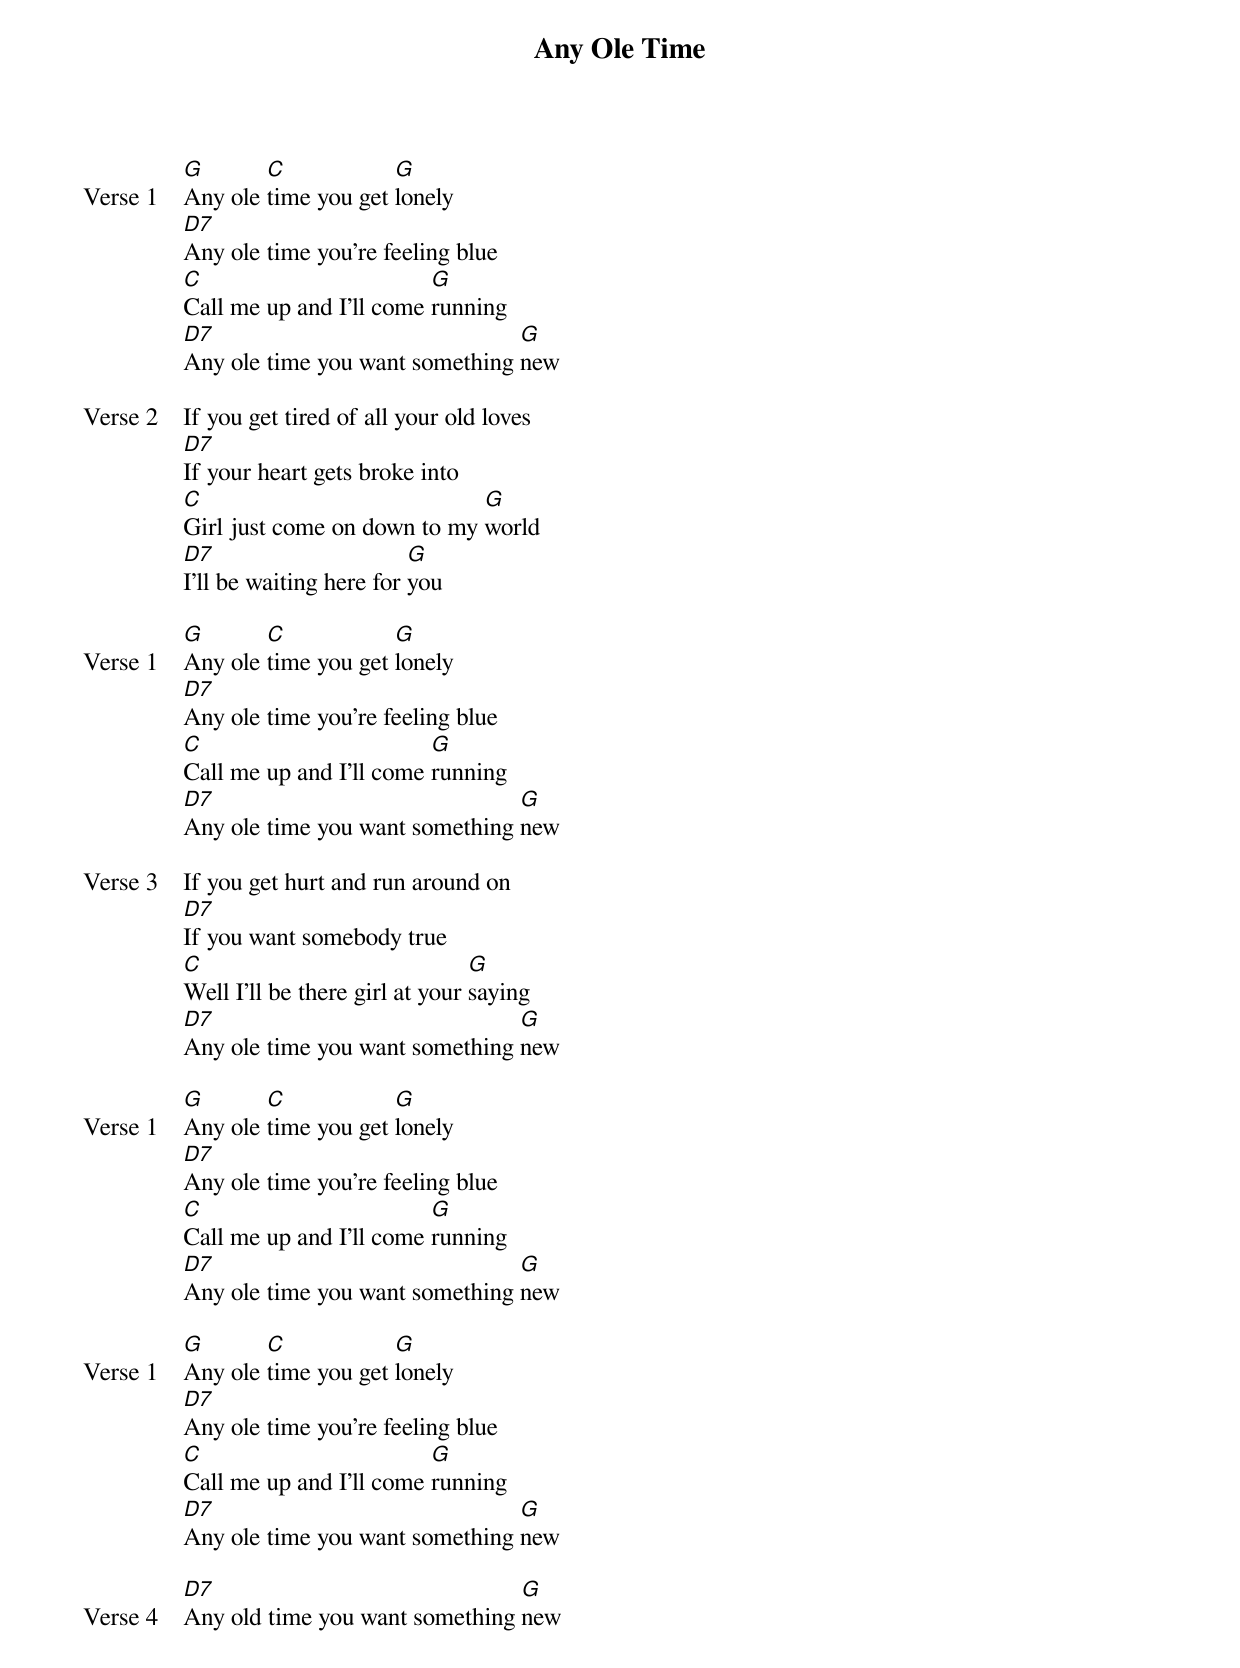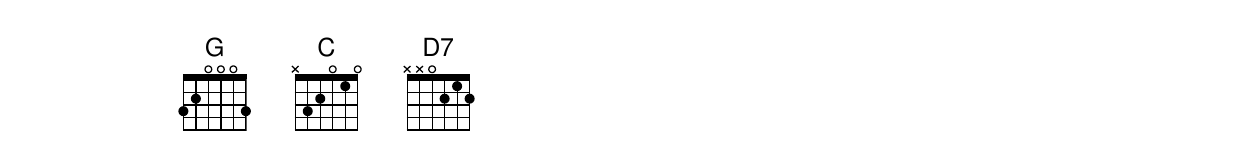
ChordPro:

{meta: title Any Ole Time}
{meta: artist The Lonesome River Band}
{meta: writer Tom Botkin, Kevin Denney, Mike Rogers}

{start_of_verse: Verse 1}
[G]Any ole [C]time you get [G]lonely
[D7]Any ole time you’re feeling blue
[C]Call me up and I’ll come [G]running
[D7]Any ole time you want something [G]new
{end_of_verse}

{start_of_verse: Verse 2}
If you get tired of all your old loves
[D7]If your heart gets broke into
[C]Girl just come on down to my [G]world
[D7]I’ll be waiting here for [G]you
{end_of_verse}

{start_of_verse: Verse 1}
[G]Any ole [C]time you get [G]lonely
[D7]Any ole time you’re feeling blue
[C]Call me up and I’ll come [G]running
[D7]Any ole time you want something [G]new
{end_of_verse}

{start_of_verse: Verse 3}
If you get hurt and run around on
[D7]If you want somebody true
[C]Well I’ll be there girl at your [G]saying
[D7]Any ole time you want something [G]new
{end_of_verse}

{start_of_verse: Verse 1}
[G]Any ole [C]time you get [G]lonely
[D7]Any ole time you’re feeling blue
[C]Call me up and I’ll come [G]running
[D7]Any ole time you want something [G]new
{end_of_verse}

{start_of_verse: Verse 1}
[G]Any ole [C]time you get [G]lonely
[D7]Any ole time you’re feeling blue
[C]Call me up and I’ll come [G]running
[D7]Any ole time you want something [G]new
{end_of_verse}

{start_of_verse: Verse 4}
[D7]Any old time you want something [G]new
{end_of_verse}
